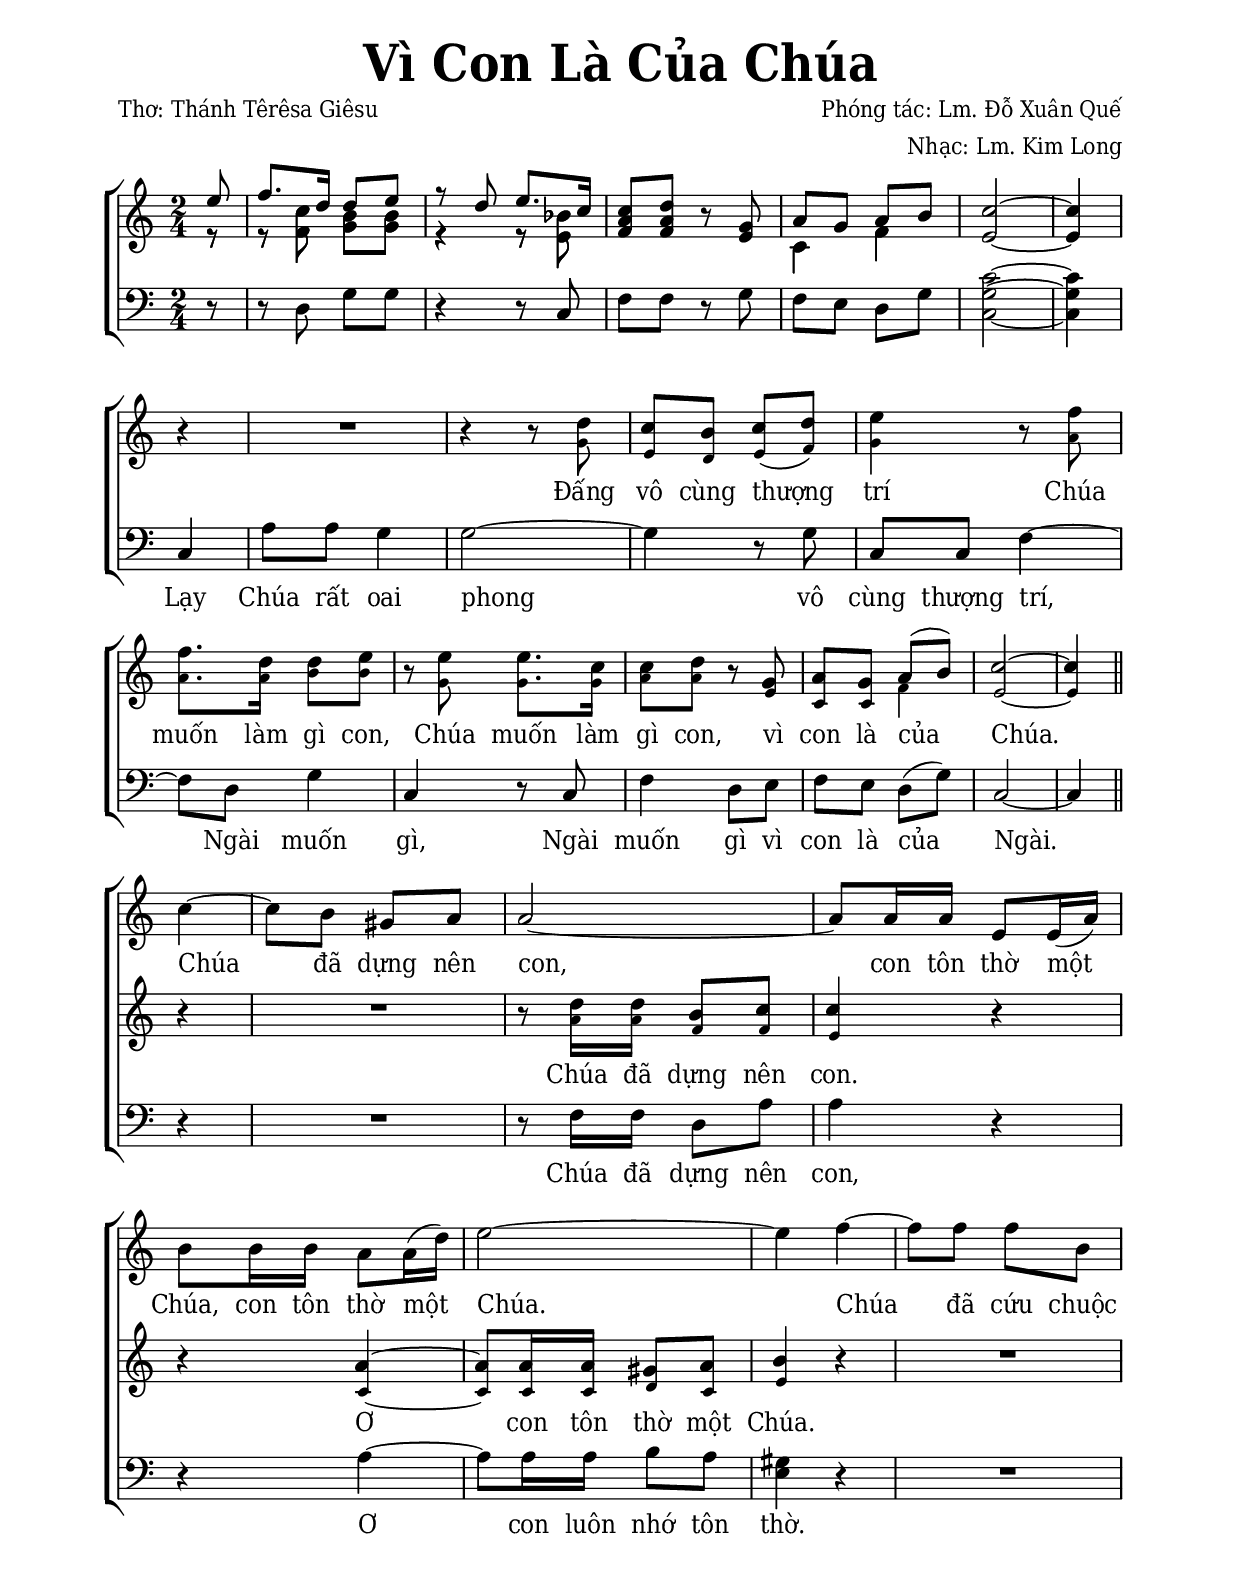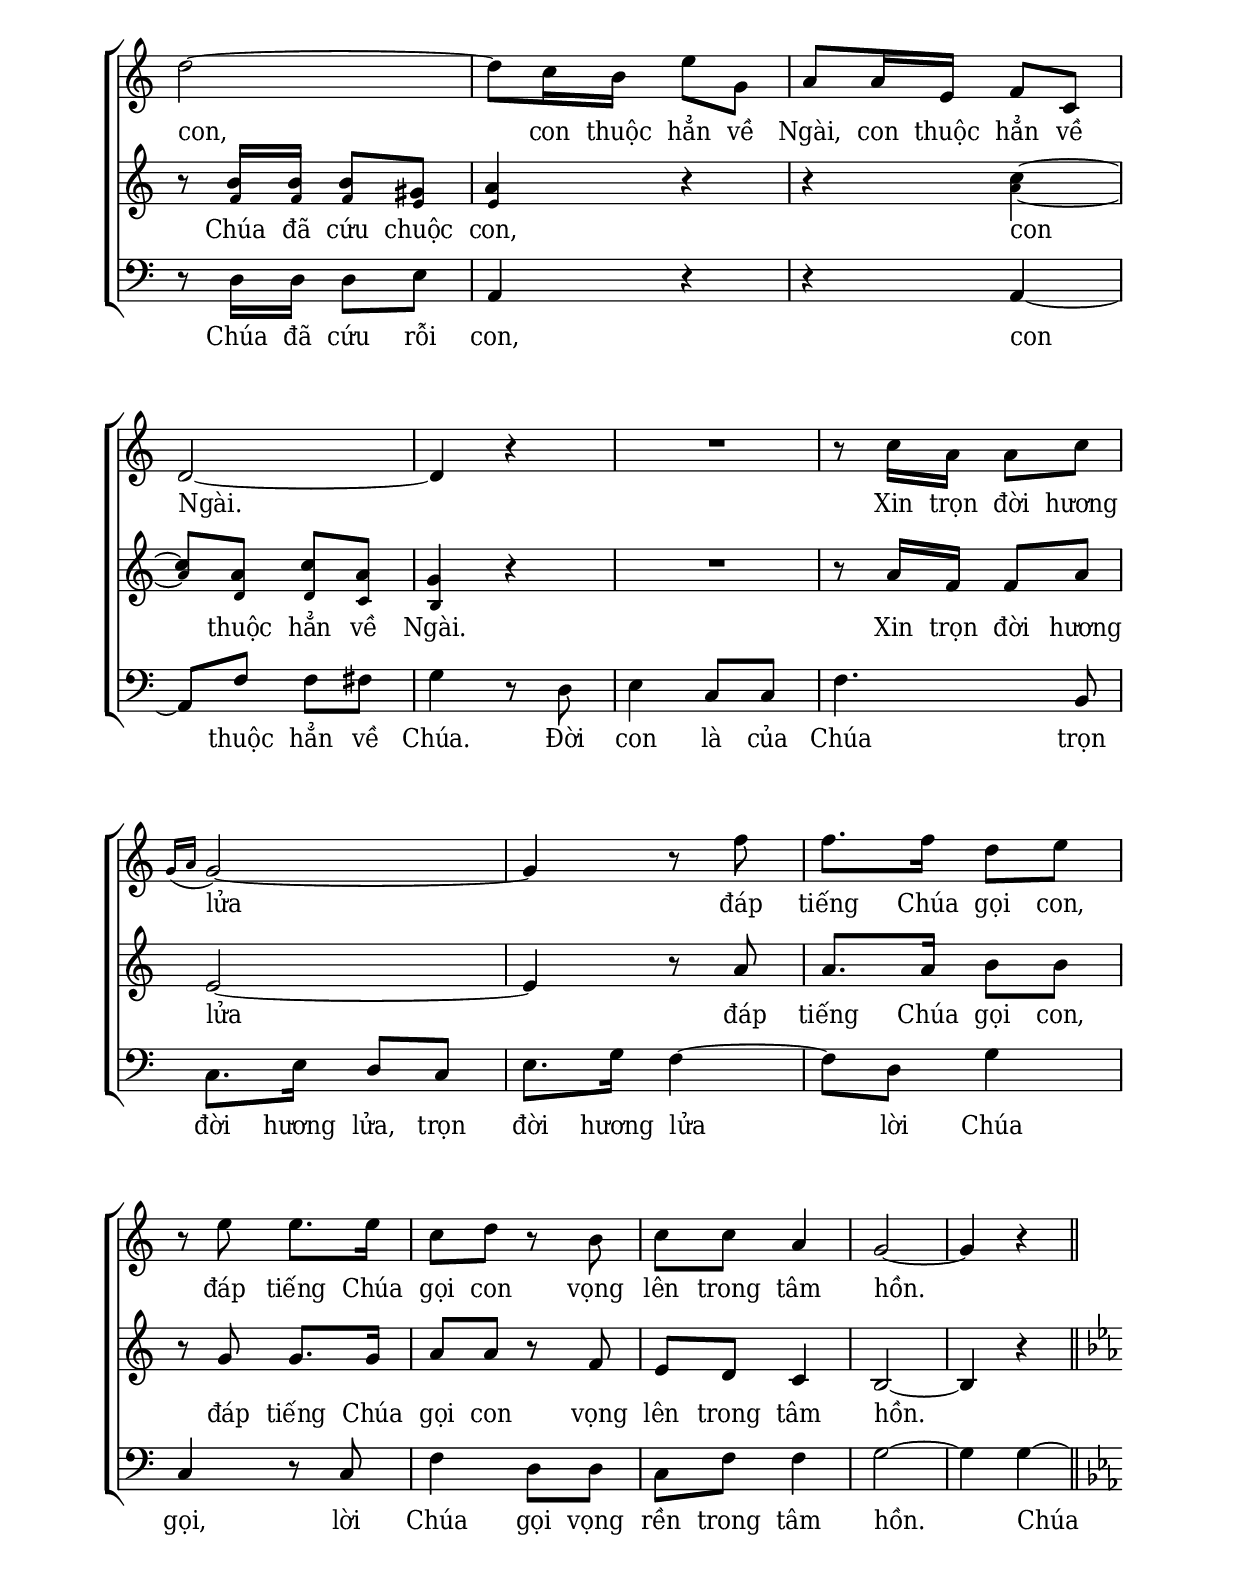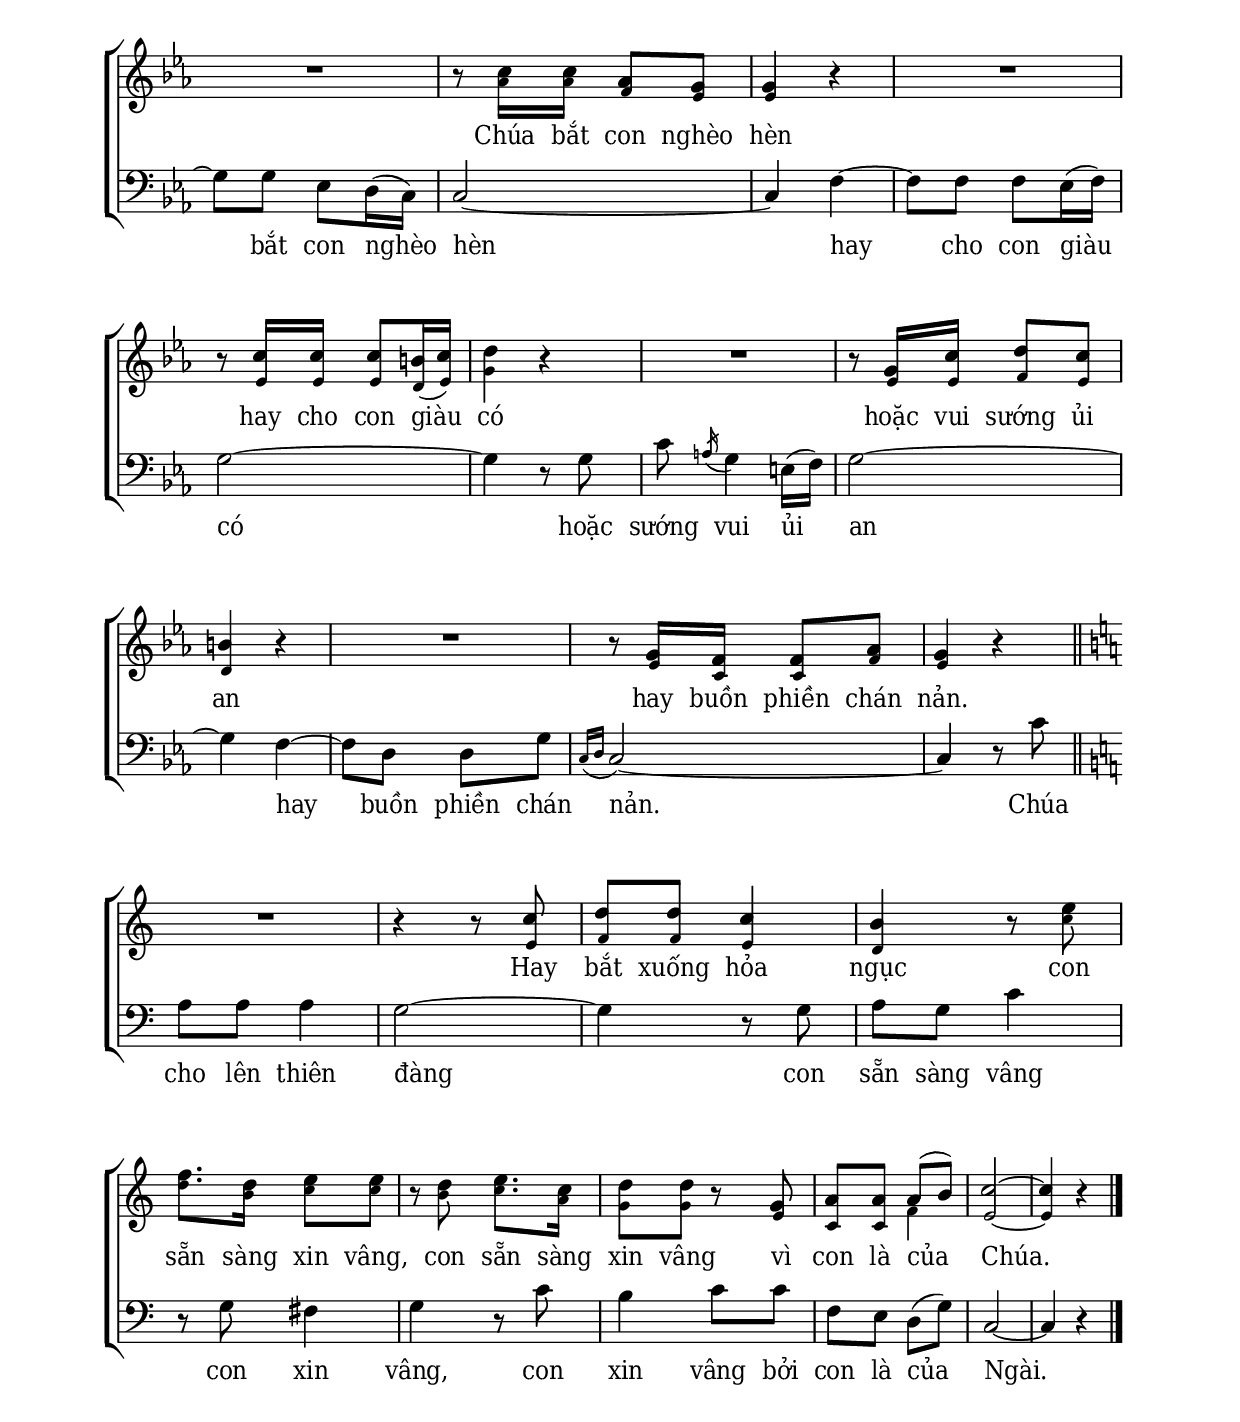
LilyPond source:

% Cài đặt chung\
\version "2.22.1"
\include "english.ly"

\header {
  title = \markup { \fontsize #3 "Vì Con Là Của Chúa" }
  poet = "Thơ: Thánh Têrêsa Giêsu"
  composer = "Phóng tác: Lm. Đỗ Xuân Quế"
  arranger = "Nhạc: Lm. Kim Long"
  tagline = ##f
}

% Nhạc
nhacPhienKhucSolo = \relative c'' {
  r8
  R2*5
  r4
  r4
  R2*9
  r4
  c4 ~ |
  c8 b gs a |
  a2 ~ |
  a8 a16 a e8 e16 (a) |
  b8 b16 b a8 a16 (d) |
  e2 ~ |
  e4 f ~ |
  f8 f f b, |
  d2 ~ |
  d8 c16 b e8 g, |
  a a16 e f8 c |
  d2 ~ |
  d4 r |
  R2
  r8 c'16 a a8 c |
  \slashedGrace { g16 (a } g2) ~ |
  g4 r8 f' |
  f8. f16 d8 e |
  r e e8. e16 |
  c8 d r b |
  c c a4 |
  g2 ~ |
  g4 r
}

nhacPhienKhucSop = \relative c'' {
  \set Staff.explicitClefVisibility = #end-of-line-invisible
  <<
    {
      \voiceOne
      \partial 8 e8 |
      f8. d16 d8 e
    }
    \new Voice = "splitpart" {
	    \voiceTwo
      r8 |
      r <c f,> <b g> <b g> |
    }
  >>
  \oneVoice
  <<
    {
      \voiceOne r8 d e8. c16 |
    }
    \new Voice = "splitpart" {
	    \voiceTwo
      e,4\rest r8 <bf' e,> |
    }
  >>
  \oneVoice
  <c a f>8 <d a f> r <g, e> |
  <<
    {
      \voiceOne a g a b
    }
    \new Voice = "splitpart" {
	    \voiceTwo
      c,4 f |
    }
  >>
  \oneVoice
  <c' e,>2 ~ |
  <c e,>4 \bar "|" \break
  
  r4 |
  R2
  r4 r8 d |
  c b c (d) |
  e4 r8 f |
  f8. d16 d8 e |
  r e e8. c16 |
  c8 d r g, |
  a g a (b) |
  c2 ~ |
  c4 \bar "||" \break
  
  r4 |
  R2
  r8 d16 d b8 c |
  c4 r |
  r a ~ |
  a8 a16 a gs8 a |
  b4 r |
  R2
  r8 b16 b b8 gs |
  a4 r |
  r c ~ |
  c8 a c a |
  g4 r |
  R2
  r8 a16 f f8 a |
  e2 ~ |
  e4 r8 a |
  a8. a16 b8 b |
  r8 g g8. g16 |
  a8 a r f |
  e d c4 |
  b2 ~ |
  b4  r \bar "||" \break
  
  \key ef \major
  R2
  r8 c'16 c af8 g |
  g4 r |
  R2
  r8 c16 c c8 b!16 (c) |
  d4 r |
  R2
  r8 g,16 c d8 c |
  b!4 r |
  R2
  r8 g16 f f8 af |
  g4 r \bar "||" \break
  
  \key c \major
  R2
  r4 r8 c |
  d d c4 |
  b r8 e |
  f8. d16 e8 e |
  r d e8. c16 |
  d8 d r g, |
  a a a (b) |
  c2 ~ |
  c4 r \bar "|."
}

nhacPhienKhucAlto = \relative c'' {
  \set Staff.explicitClefVisibility = #end-of-line-invisible
  r8
  R2*5
  r4
  r4
  R2
  r4 r8 g |
  e d e (f) |
  g4 r8 a |
  a8. a16 b8 b |
  r g g8. g16 |
  a8 a r e |
  c c f4 |
  e2 ~ |
  e4
  
  r
  R2
  r8 a16 a f8 f |
  e4 r |
  r c ~ |
  c8 c16 c d8 c |
  e4 r |
  R2
  r8 f16 f f8 e |
  e4 r |
  r a ~ |
  a8 d, d c |
  b4 r |
  R2
  r8 a'16 f f8 a |
  e2 ~ |
  e4 r8 a |
  a8. a16 b8 b |
  r8 g g8. g16 |
  a8 a r f |
  e d c4 |
  b2 ~ |
  b4 r
  
  \key af \major
  R2
  r8 af'16 af f8 ef |
  ef4 r |
  R2
  r8 ef16 ef ef8 d16 (ef) |
  g4 r |
  R2
  r8 ef16 ef f8 ef |
  d4 r |
  R2
  r8 ef16 c c8 f |
  ef4 r
  
  \key c \major
  R2
  r4 r8 e |
  f f e4 |
  d r8 c' |
  d8. b16 c8 c |
  r b c8. a16 |
  g8 g r e |
  c c f4 |
  e2 ~ |
  e4 r
}

nhacPhienKhucBas = \relative c {
  \set Staff.explicitClefVisibility = #end-of-line-invisible
  r8 |
  r d g g |
  r4 r8 c, |
  f f r g |
  f e d g |
  <c g c,>2 ~ |
  <c g c,>4
  
  c, |
  a'8 a g4 |
  g2 ~ |
  g4 r8 g |
  c, c f4 ~ |
  f8 d g4 |
  c, r8 c |
  f4 d8 e |
  f e d (g) |
  c,2 ~ |
  c4
  
  r4
  R2
  r8 f16 f d8 a' |
  a4 r |
  r a ~ |
  a8 a16 a b8 a |
  <gs e>4 r |
  R2
  r8 d16 d d8 e |
  a,4 r |
  r a ~ |
  a8 f' f fs |
  g4 r8 d |
  e4 c8 c |
  f4. b,8 |
  c8. e16 d8 c |
  e8. g16 f4 ~ |
  f8 d g4 |
  c, r8 c |
  f4 d8 d |
  c f f4 |
  g2 ~ |
  g4 g ~ |
  
 \key ef \major
 g8 g ef d16 (c) |
 c2 ~ |
 c4 f ~ |
 f8 f f ef16 (f) |
 g2 ~ |
 g4 r8 g |
 c \slashedGrace { a16 ( } g4) e!16 (f) |
 g2 ~ |
 g4 f ~ |
 f8 d d g |
 \slashedGrace { c,16 (d } c2) ~ |
 c4 r8 c'
 
 \key c \major
 a8 a a4 |
 g2 ~ |
 g4 r8 g |
 a g c4 |
 r8 g fs4 |
 g r8 c |
 b4 c8 c |
 f, e d (g) |
 c,2 ~ |
 c4 r
}

% Lời
loiPhienKhucSolo = \lyrics {
  Chúa đã dựng nên con, con tôn thờ một Chúa,
  con tôn thờ một Chúa.
  Chúa đã cứu chuộc con, con thuộc hẳn về Ngài,
  con thuộc hẳn về Ngài.
  Xin trọn đời hương lửa đáp tiếng Chúa gọi con,
  đáp tiếng Chúa gọi con vọng lên trong tâm hồn.
}

loiPhienKhucSop = \lyrics {
  \repeat unfold 16 { _ }
  Đấng vô cùng thượng trí Chúa muốn làm gì con,
  Chúa muốn làm gì con, vì con là của Chúa.
  Chúa đã dựng nên con.
  Ơ con tôn thờ một Chúa.
  Chúa đã cứu chuộc con,
  con thuộc hẳn về Ngài.
  Xin trọn đời hương lửa đáp tiếng Chúa gọi con,
  đáp tiếng Chúa gọi con vọng lên trong tâm hồn.
  Chúa bắt con nghèo hèn hay cho con giàu có
  hoặc vui sướng ủi an hay buồn phiền chán nản.
  Hay bắt xuống hỏa ngục con sẵn sàng xin vâng,
  con sẵn sàng xin vâng vì con là của Chúa.
}

loiPhienKhucBas = \lyrics {
  \repeat unfold 12 { _ }
  Lạy Chúa rất oai phong vô cùng thượng trí,
  Ngài muốn gì, Ngài muốn gì vì con là của Ngài.
  Chúa đã dựng nên con,
  Ơ con luôn nhớ tôn thờ.
  Chúa đã cứu rỗi con, con thuộc hẳn về Chúa.
  Đời con là của Chúa trọn đời hương lửa,
  trọn đời hương lửa lời Chúa gọi,
  lời Chúa gọi vọng rền trong tâm hồn.
  Chúa bắt con nghèo hèn hay cho con giàu có
  hoặc sướng vui ủi an hay buồn phiền chán nản.
  Chúa cho lên thiên đàng con sẵn sàng vâng
  con xin vâng, con xin vâng bởi con là của Ngài.
}

% Dàn trang
\paper {
  #(set-paper-size "a4")
  top-margin = 20\mm
  bottom-margin = 20\mm
  left-margin = 20\mm
  right-margin = 20\mm
  indent = #0
  #(define fonts
	 (make-pango-font-tree "Deja Vu Serif Condensed"
	 		       "Deja Vu Serif Condensed"
			       "Deja Vu Serif Condensed"
			       (/ 20 20)))
  print-page-number = ##f
  %page-count = 3
  %systems-per-page = 4
}

TongNhip = {
  \key c \major \time 2/4
  \set Timing.beamExceptions = #'()
  \set Timing.baseMoment = #(ly:make-moment 1/4)
}

% Đổi kích thước nốt cho bè phụ
notBePhu =
#(define-music-function (font-size music) (number? ly:music?)
   (for-some-music
     (lambda (m)
       (if (music-is-of-type? m 'rhythmic-event)
           (begin
             (set! (ly:music-property m 'tweaks)
                   (cons `(font-size . ,font-size)
                         (ly:music-property m 'tweaks)))
             #t)
           #f))
     music)
   music)

\score {
  \new ChoirStaff <<
    \new Staff <<
      \new Voice = "beSolo" {
        \clef treble \TongNhip \nhacPhienKhucSolo
      }
      \new Lyrics \lyricsto beSolo \loiPhienKhucSolo
    >>
    \new Staff \with {
        printPartCombineTexts = ##f
      }
      <<
        \new Voice \TongNhip \partCombine 
          \nhacPhienKhucSop
          \notBePhu -2 { \nhacPhienKhucAlto }
        \new NullVoice = beSop \nhacPhienKhucSop
        \new Lyrics \lyricsto beSop \loiPhienKhucSop
        
    >>
    \new Staff <<
      \new Voice = "beBas" {
        \clef bass \TongNhip \nhacPhienKhucBas
      }
      \new Lyrics \lyricsto beBas \loiPhienKhucBas
    >>
  >>
  \layout {
    \override Lyrics.LyricSpace.minimum-distance = #1.5
    \override Score.BarNumber.break-visibility = ##(#f #f #f)
    \context {
      \Staff \RemoveEmptyStaves
      \override VerticalAxisGroup.remove-first = ##t
    }
  } 
}
